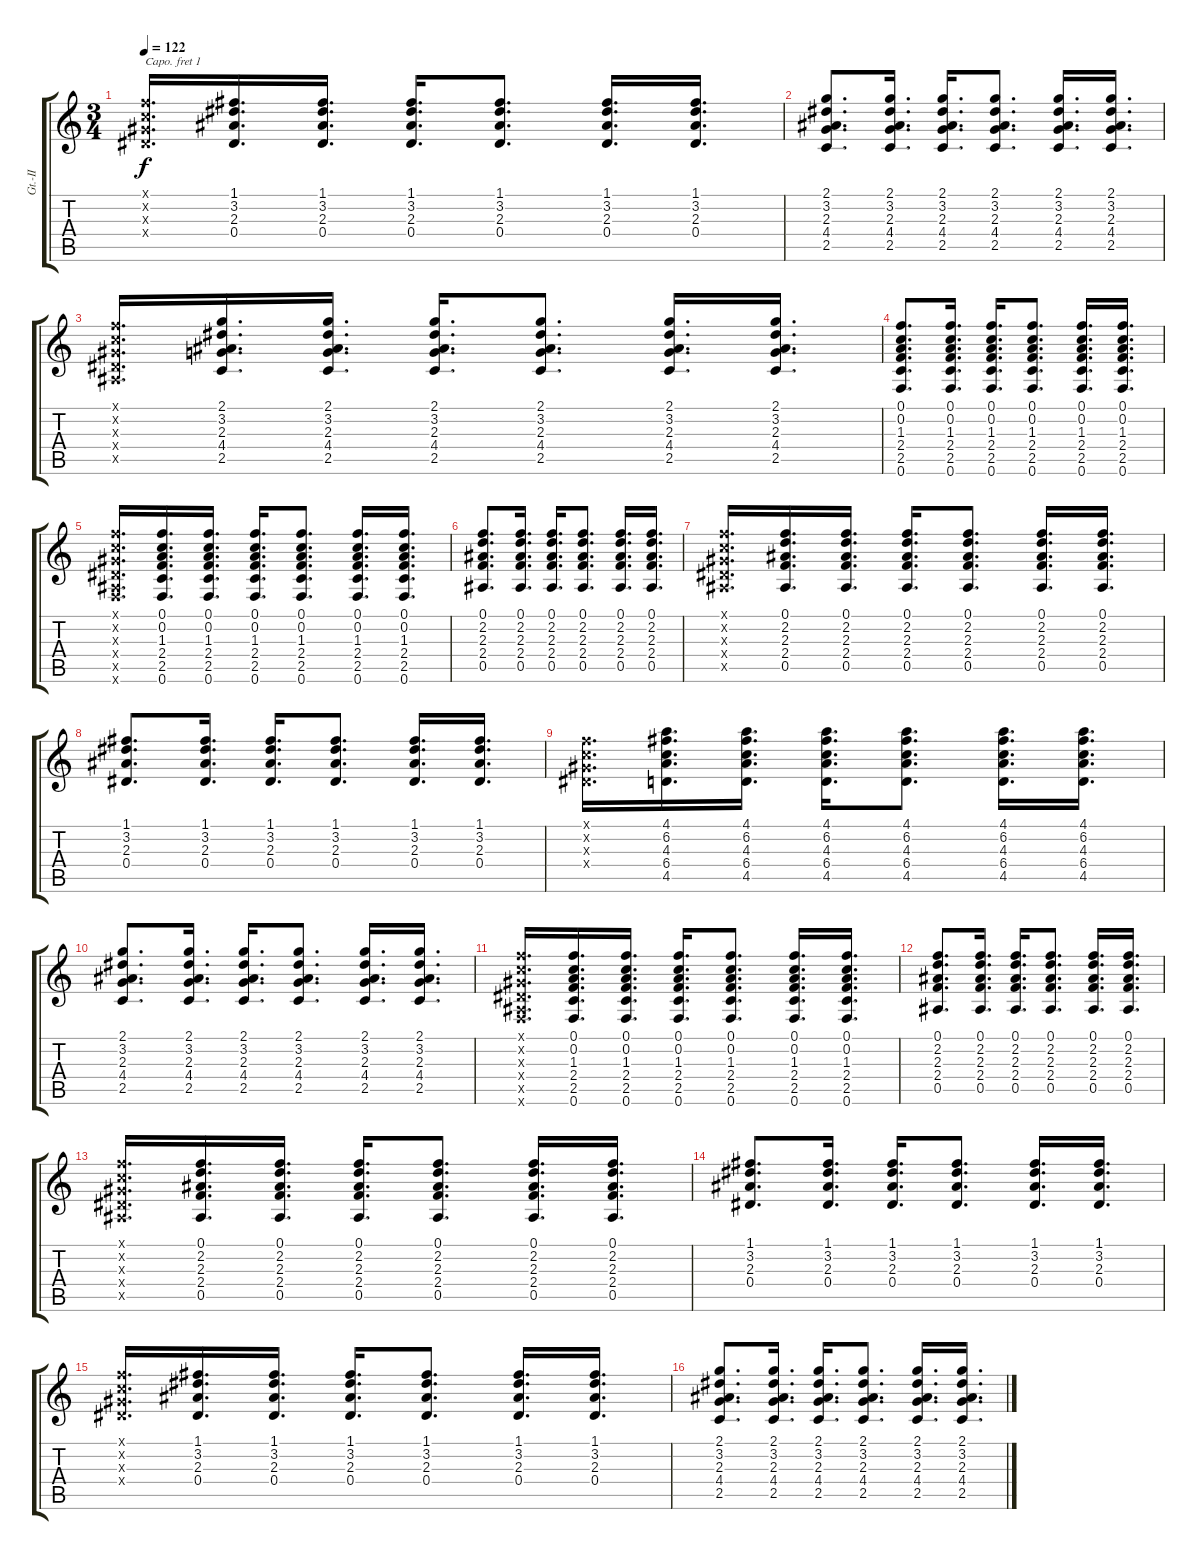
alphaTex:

\track ("Gt.-II" "Gt.-II") {instrument acousticguitarsteel}
\staff {score tabs}
\capo 1
\tuning (E4 B3 G3 D3 A2 E2) {hide}
\ts (3 4)
\tempo 122
\clef g2
\ks c
(0.1{x} 0.2{x} 0.3{x} 0.4{x}).16{d dy f} (1.1 3.2 2.3 0.4).16{d} (1.1 3.2 2.3 0.4).16{d} (1.1 3.2 2.3 0.4).16{d} (1.1 3.2 2.3 0.4).8{d} (1.1 3.2 2.3 0.4).16{d} (1.1 3.2 2.3 0.4).16{d} |
(2.1 3.2 2.3 4.4 2.5).8{d} (2.1 3.2 2.3 4.4 2.5).16{d} (2.1 3.2 2.3 4.4 2.5).16{d} (2.1 3.2 2.3 4.4 2.5).8{d} (2.1 3.2 2.3 4.4 2.5).16{d} (2.1 3.2 2.3 4.4 2.5).16{d} |
(0.1{x} 0.2{x} 0.3{x} 0.4{x} 0.5{x}).16{d} (2.1 3.2 2.3 4.4 2.5).16{d} (2.1 3.2 2.3 4.4 2.5).16{d} (2.1 3.2 2.3 4.4 2.5).16{d} (2.1 3.2 2.3 4.4 2.5).8{d} (2.1 3.2 2.3 4.4 2.5).16{d} (2.1 3.2 2.3 4.4 2.5).16{d} |
(0.1 0.2 1.3 2.4 2.5 0.6).8{d} (0.1 0.2 1.3 2.4 2.5 0.6).16{d} (0.1 0.2 1.3 2.4 2.5 0.6).16{d} (0.1 0.2 1.3 2.4 2.5 0.6).8{d} (0.1 0.2 1.3 2.4 2.5 0.6).16{d} (0.1 0.2 1.3 2.4 2.5 0.6).16{d} |
(0.1{x} 0.2{x} 0.3{x} 0.4{x} 0.5{x} 0.6{x}).16{d} (0.1 0.2 1.3 2.4 2.5 0.6).16{d} (0.1 0.2 1.3 2.4 2.5 0.6).16{d} (0.1 0.2 1.3 2.4 2.5 0.6).16{d} (0.1 0.2 1.3 2.4 2.5 0.6).8{d} (0.1 0.2 1.3 2.4 2.5 0.6).16{d} (0.1 0.2 1.3 2.4 2.5 0.6).16{d} |
(0.1 2.2 2.3 2.4 0.5).8{d} (0.1 2.2 2.3 2.4 0.5).16{d} (0.1 2.2 2.3 2.4 0.5).16{d} (0.1 2.2 2.3 2.4 0.5).8{d} (0.1 2.2 2.3 2.4 0.5).16{d} (0.1 2.2 2.3 2.4 0.5).16{d} |
(0.1{x} 0.2{x} 0.3{x} 0.4{x} 0.5{x}).16{d} (0.1 2.2 2.3 2.4 0.5).16{d} (0.1 2.2 2.3 2.4 0.5).16{d} (0.1 2.2 2.3 2.4 0.5).16{d} (0.1 2.2 2.3 2.4 0.5).8{d} (0.1 2.2 2.3 2.4 0.5).16{d} (0.1 2.2 2.3 2.4 0.5).16{d} |
(1.1 3.2 2.3 0.4).8{d} (1.1 3.2 2.3 0.4).16{d} (1.1 3.2 2.3 0.4).16{d} (1.1 3.2 2.3 0.4).8{d} (1.1 3.2 2.3 0.4).16{d} (1.1 3.2 2.3 0.4).16{d} |
(0.1{x} 0.2{x} 0.3{x} 0.4{x}).16{d} (4.1 6.2 4.3 6.4 4.5).16{d} (4.1 6.2 4.3 6.4 4.5).16{d} (4.1 6.2 4.3 6.4 4.5).16{d} (4.1 6.2 4.3 6.4 4.5).8{d} (4.1 6.2 4.3 6.4 4.5).16{d} (4.1 6.2 4.3 6.4 4.5).16{d} |
(2.1 3.2 2.3 4.4 2.5).8{d} (2.1 3.2 2.3 4.4 2.5).16{d} (2.1 3.2 2.3 4.4 2.5).16{d} (2.1 3.2 2.3 4.4 2.5).8{d} (2.1 3.2 2.3 4.4 2.5).16{d} (2.1 3.2 2.3 4.4 2.5).16{d} |
(0.1{x} 0.2{x} 0.3{x} 0.4{x} 0.5{x} 0.6{x}).16{d} (0.1 0.2 1.3 2.4 2.5 0.6).16{d} (0.1 0.2 1.3 2.4 2.5 0.6).16{d} (0.1 0.2 1.3 2.4 2.5 0.6).16{d} (0.1 0.2 1.3 2.4 2.5 0.6).8{d} (0.1 0.2 1.3 2.4 2.5 0.6).16{d} (0.1 0.2 1.3 2.4 2.5 0.6).16{d} |
(0.1 2.2 2.3 2.4 0.5).8{d} (0.1 2.2 2.3 2.4 0.5).16{d} (0.1 2.2 2.3 2.4 0.5).16{d} (0.1 2.2 2.3 2.4 0.5).8{d} (0.1 2.2 2.3 2.4 0.5).16{d} (0.1 2.2 2.3 2.4 0.5).16{d} |
(0.1{x} 0.2{x} 0.3{x} 0.4{x} 0.5{x}).16{d} (0.1 2.2 2.3 2.4 0.5).16{d} (0.1 2.2 2.3 2.4 0.5).16{d} (0.1 2.2 2.3 2.4 0.5).16{d} (0.1 2.2 2.3 2.4 0.5).8{d} (0.1 2.2 2.3 2.4 0.5).16{d} (0.1 2.2 2.3 2.4 0.5).16{d} |
(1.1 3.2 2.3 0.4).8{d} (1.1 3.2 2.3 0.4).16{d} (1.1 3.2 2.3 0.4).16{d} (1.1 3.2 2.3 0.4).8{d} (1.1 3.2 2.3 0.4).16{d} (1.1 3.2 2.3 0.4).16{d} |
(0.1{x} 0.2{x} 0.3{x} 0.4{x}).16{d} (1.1 3.2 2.3 0.4).16{d} (1.1 3.2 2.3 0.4).16{d} (1.1 3.2 2.3 0.4).16{d} (1.1 3.2 2.3 0.4).8{d} (1.1 3.2 2.3 0.4).16{d} (1.1 3.2 2.3 0.4).16{d} |
(2.1 3.2 2.3 4.4 2.5).8{d} (2.1 3.2 2.3 4.4 2.5).16{d} (2.1 3.2 2.3 4.4 2.5).16{d} (2.1 3.2 2.3 4.4 2.5).8{d} (2.1 3.2 2.3 4.4 2.5).16{d} (2.1 3.2 2.3 4.4 2.5).16{d}
